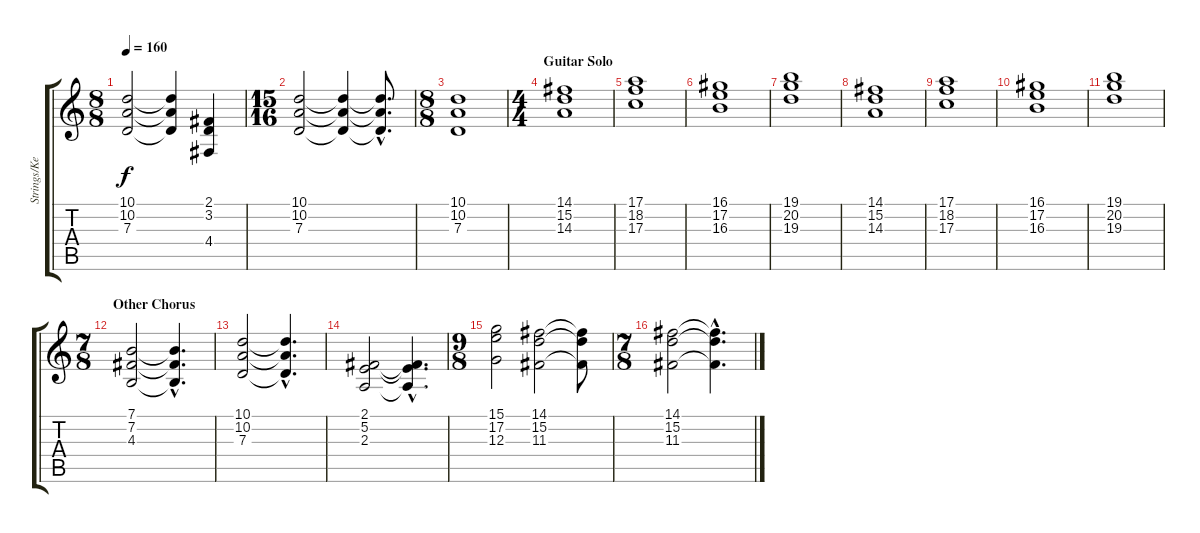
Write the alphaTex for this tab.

\track ("Strings/Keyboards" "Strings/Ke") {instrument stringensemble1}
\staff {score tabs}
\tuning (E4 B3 G3 D3 A2 E2) {hide}
\ts (8 8)
\tempo 160
\clef g2
\ks c
(10.1 10.2 7.3).2{dy f} (10.1{t} 10.2{t} 7.3{t}).4 (2.1 3.2 4.4).4 |
\ts (15 16)
(10.1 10.2 7.3).2 (10.1{t} 10.2{t} 7.3{t}).4 (10.1{hac t} 10.2{hac t} 7.3{hac t}).8{d} |
\ts (8 8)
(10.1 10.2 7.3).1 |
\ts (4 4)
\section ("" "Guitar Solo")
(14.1 15.2 14.3).1{volume 11 instrument stringensemble1} |
(17.1 18.2 17.3).1 |
(16.1 17.2 16.3).1 |
(19.1 20.2 19.3).1 |
(14.1 15.2 14.3).1{volume 11 instrument stringensemble1} |
(17.1 18.2 17.3).1 |
(16.1 17.2 16.3).1 |
(19.1 20.2 19.3).1 |
\ts (7 8)
\section ("" "Other Chorus")
(7.1 7.2 4.3).2 (7.1{hac t} 7.2{hac t} 4.3{hac t}).4{d} |
(10.1 10.2 7.3).2 (10.1{hac t} 10.2{hac t} 7.3{hac t}).4{d} |
(2.1 5.2 2.3).2 (2.1{hac t} 5.2{hac t} 2.3{hac t}).4{d} |
\ts (9 8)
(15.1 17.2 12.3).2 (14.1 15.2 11.3).2 (14.1{t} 15.2{t} 11.3{t}).8 |
\ts (7 8)
(14.1 15.2 11.3).2 (14.1{hac t} 15.2{hac t} 11.3{hac t}).4{d}
